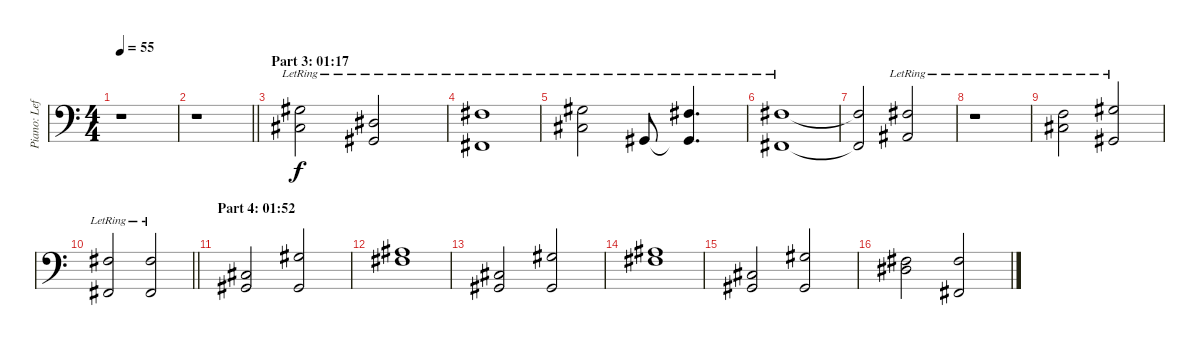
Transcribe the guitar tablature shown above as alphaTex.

\track ("Piano: Left Hand" "Piano: Lef") {instrument acousticgrandpiano}
\staff {score}
\tuning (Gb2 Db2 Ab1 Eb1 Bb0) {hide}
\ts (4 4)
\tempo 55
\clef f4
\ks c
r.1{dy f} |
\barLineRight lightlight
r.1 |
\section ("" "Part 3: 01:17")
(14.1{lr} 12.2{lr}).2 (9.1{lr} 7.2{lr}).2 |
(12.1{lr} 10.3{lr}).1 |
(14.1{lr} 12.2{lr}).2 7.2{lr}.8 (12.1{lr} 7.2{t}).4{d} |
(12.1{lr} 10.3{lr}).1 |
(12.1{t} 10.3{t}).2 (12.1{lr} 9.2{lr}).2 |
r.1 |
(11.1{lr} 12.2{lr}).2 (14.1{lr} 7.2{lr}).2 |
\barLineRight lightlight
(12.1{lr} 10.3{lr}).2 (12.1{lr} 10.3{lr}).2 |
\section ("" "Part 4: 01:52")
(12.2 12.3).2 (14.1 7.2).2 |
(16.1 17.2).1 |
(12.2 12.3).2 (14.1 7.2).2 |
(16.1 17.2).1 |
(12.2 12.3).2 (14.1 7.2).2 |
(17.2 19.3).2 (17.2 15.4).2
